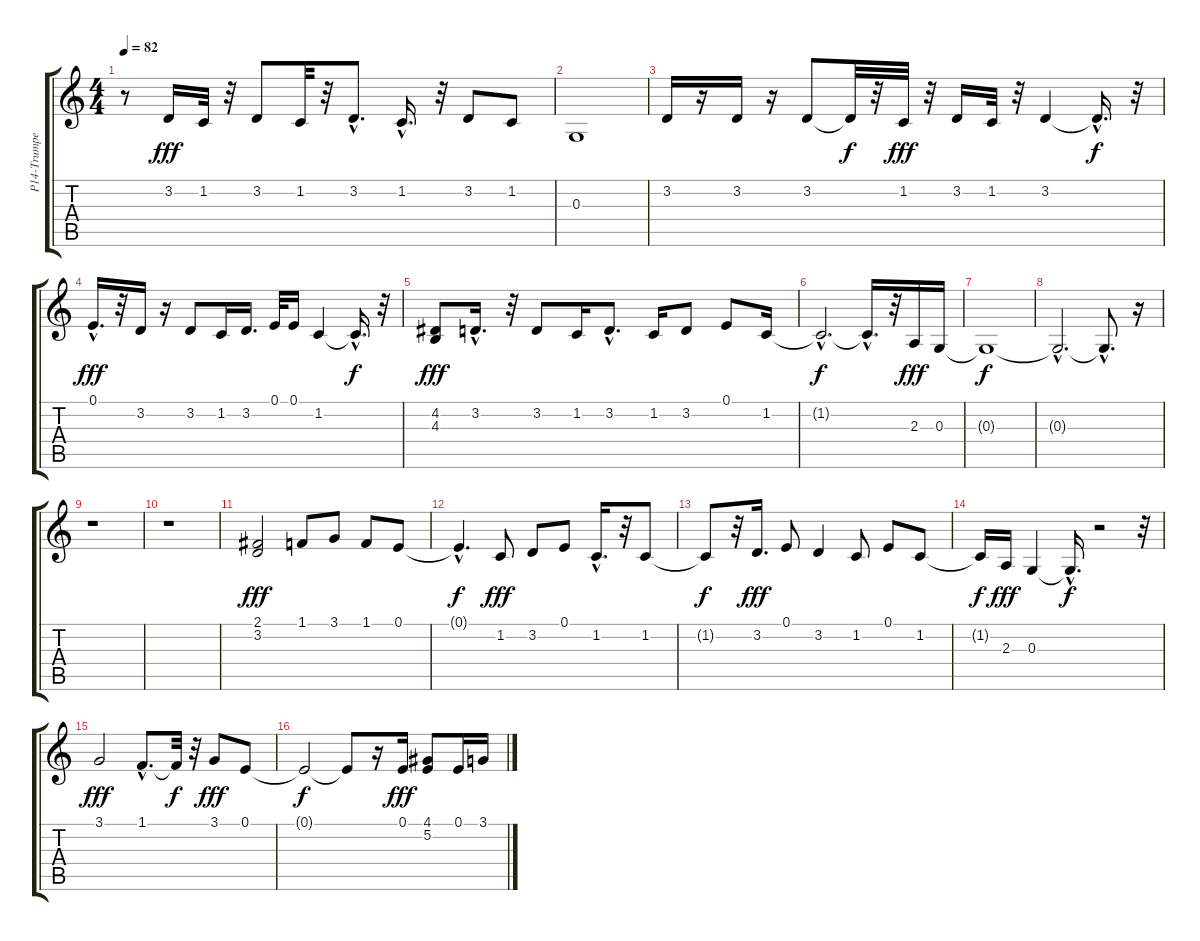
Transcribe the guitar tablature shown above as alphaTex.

\track ("P14-Trumpet" "P14-Trumpe") {instrument lead5charang}
\staff {score tabs}
\tuning (E4 B3 G3 D3 A2 E2) {hide}
\ts (4 4)
\tempo 82
\clef g2
\ks c
r.8{dy f} 3.2.16{dy fff} 1.2.32 r.32 3.2.8 1.2.32 r.32 3.2{hac}.8{d} 1.2{hac}.16{d} r.32 3.2.8 1.2.8 |
0.3.1 |
3.2.16 r.16 3.2.16 r.16 3.2.8 3.2{t}.32{dy f} r.32 1.2.32{dy fff} r.32 3.2.16 1.2.32 r.32 3.2.4 3.2{hac t}.16{d dy f} r.32 |
0.1{hac}.16{d dy fff} r.32 3.2.16 r.16 3.2.8 1.2.16 3.2.16{d} 0.1.32 0.1.16 1.2.4 1.2{hac t}.16{d dy f} r.32 |
(4.2 4.3).8{dy fff} 3.2{hac}.16{d} r.32 3.2.8 1.2.16 3.2{hac}.8{d} 1.2.16 3.2.8 0.1.8 1.2.16 |
1.2{hac t}.2{d dy f} 1.2{hac t}.16{d} r.32 2.3.16{dy fff} 0.3.16 |
0.3{t}.1{dy f} |
0.3{hac t}.2{d} 0.3{hac t}.8{d} r.16 |
r.1 |
r.1 |
(2.1 3.2).2{dy fff} 1.1.8 3.1.8 1.1.8 0.1.8 |
0.1{hac t}.4{d dy f} 1.2.8{dy fff} 3.2.8 0.1.8 1.2{hac}.16{d} r.32 1.2.8 |
1.2{t}.8{dy f} r.32 3.2.16{d dy fff} 0.1.8 3.2.4 1.2.8 0.1.8 1.2.8 |
1.2{t}.16{dy f} 2.3.16{dy fff} 0.3.4 0.3{hac t}.16{d dy f} r.2 r.32 |
3.1.2{dy fff} 1.1{hac}.8{d} 1.1{t}.32{dy f} r.32 3.1.8{dy fff} 0.1.8 |
0.1{t}.2{dy f} 0.1{t}.8 r.16 0.1.16{dy fff} (4.1 5.2).8 0.1.16 3.1.16
